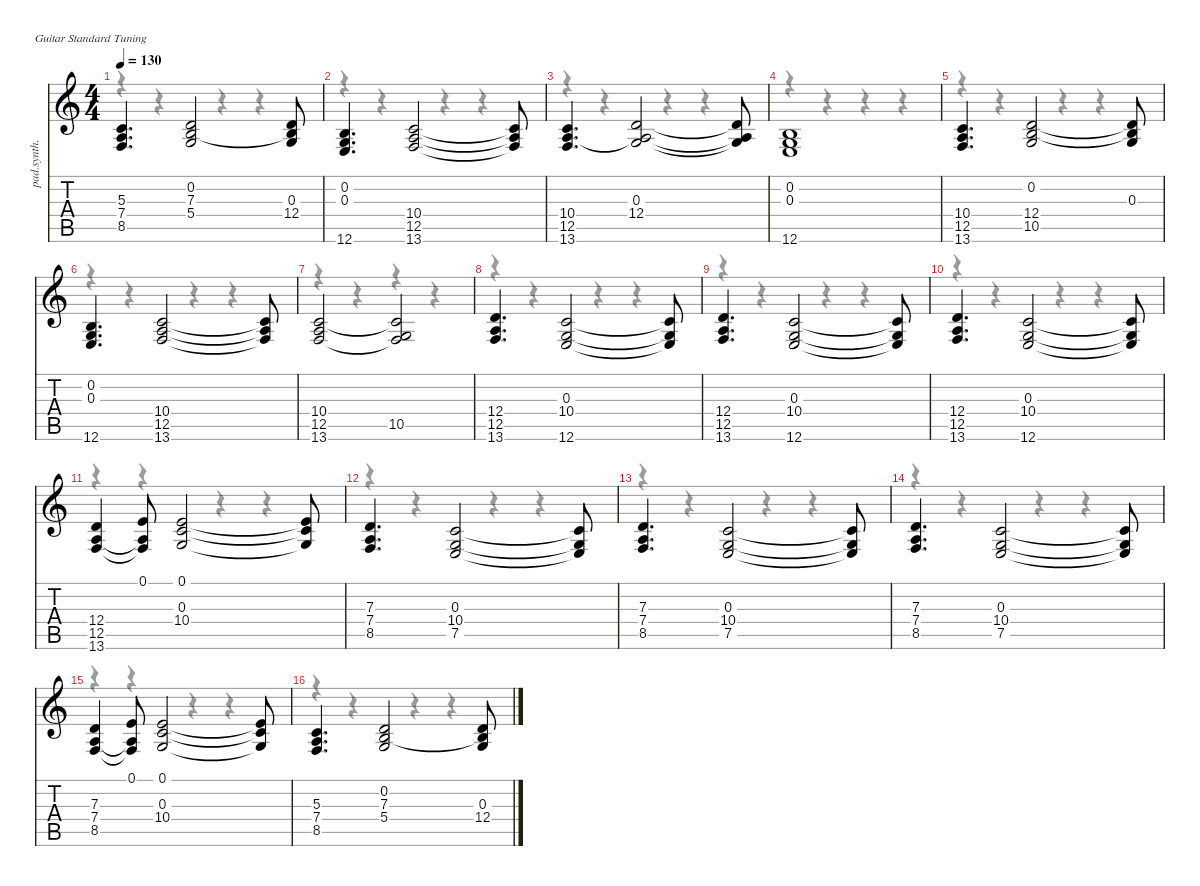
\defaultSystemsLayout 4
\hideDynamics
\bracketExtendMode nobrackets
\track ("Synth 1" "pad.synth.") {instrument pad8sweep}
\staff {score tabs}
\tuning (E4 B3 G3 D3 A2 E2)
\voice
\ts (4 4)
\tempo 130
\clef g2
\ks c
(5.3 7.4 8.5).4{d dy mf} (0.2 7.3 5.4).2 (0.2{t} 0.3 12.4).8 |
(0.2 0.3 12.6).4{d} (10.4 12.5 13.6).2 (10.4{t} 12.5{t} 13.6{t}).8 |
(10.4 12.5 13.6).4{d} (0.3 12.4 12.5{t}).2 (0.3{t} 12.4{t} 12.5{t}).8 |
(0.2 0.3 12.6).1 |
(10.4 12.5 13.6).4{d} (0.2 12.4 10.5).2 (0.2{t} 0.3 12.4{t}).8 |
(0.2 0.3 12.6).4{d} (10.4 12.5 13.6).2 (10.4{t} 12.5{t} 13.6{t}).8 |
(10.4 12.5 13.6).2 (10.4{t} 10.5 13.6{t}).2 |
(12.4 12.5 13.6).4{d} (0.3 10.4 12.6).2 (0.3{t} 10.4{t} 12.6{t}).8 |
(12.4 12.5 13.6).4{d} (0.3 10.4 12.6).2 (0.3{t} 10.4{t} 12.6{t}).8 |
(12.4 12.5 13.6).4{d} (0.3 10.4 12.6).2 (0.3{t} 10.4{t} 12.6{t}).8 |
(12.4 12.5 13.6).4 (0.1 12.5{t} 13.6{t}).8 (0.1 0.3 10.4).2 (0.1{t} 0.3{t} 10.4{t}).8 |
(7.3 7.4 8.5).4{d} (0.3 10.4 7.5).2 (0.3{t} 10.4{t} 7.5{t}).8 |
(7.3 7.4 8.5).4{d} (0.3 10.4 7.5).2 (0.3{t} 10.4{t} 7.5{t}).8 |
(7.3 7.4 8.5).4{d} (0.3 10.4 7.5).2 (0.3{t} 10.4{t} 7.5{t}).8 |
(7.3 7.4 8.5).4 (0.1 7.4{t} 8.5{t}).8 (0.1 0.3 10.4).2 (0.1{t} 0.3{t} 10.4{t}).8 |
(5.3 7.4 8.5).4{d} (0.2 7.3 5.4).2 (0.2{t} 0.3 12.4).8
\voice
\clef g2
\ottava regular
\simile none
\ks c
r.4{dy mf} r.4 r.4 r.4 |
r.4 r.4 r.4 r.4 |
r.4 r.4 r.4 r.4 |
r.4 r.4 r.4 r.4 |
r.4 r.4 r.4 r.4 |
r.4 r.4 r.4 r.4 |
r.4 r.4 r.4 r.4 |
r.4 r.4 r.4 r.4 |
r.4 r.4 r.4 r.4 |
r.4 r.4 r.4 r.4 |
r.4 r.4 r.4 r.4 |
r.4 r.4 r.4 r.4 |
r.4 r.4 r.4 r.4 |
r.4 r.4 r.4 r.4 |
r.4 r.4 r.4 r.4 |
r.4 r.4 r.4 r.4
